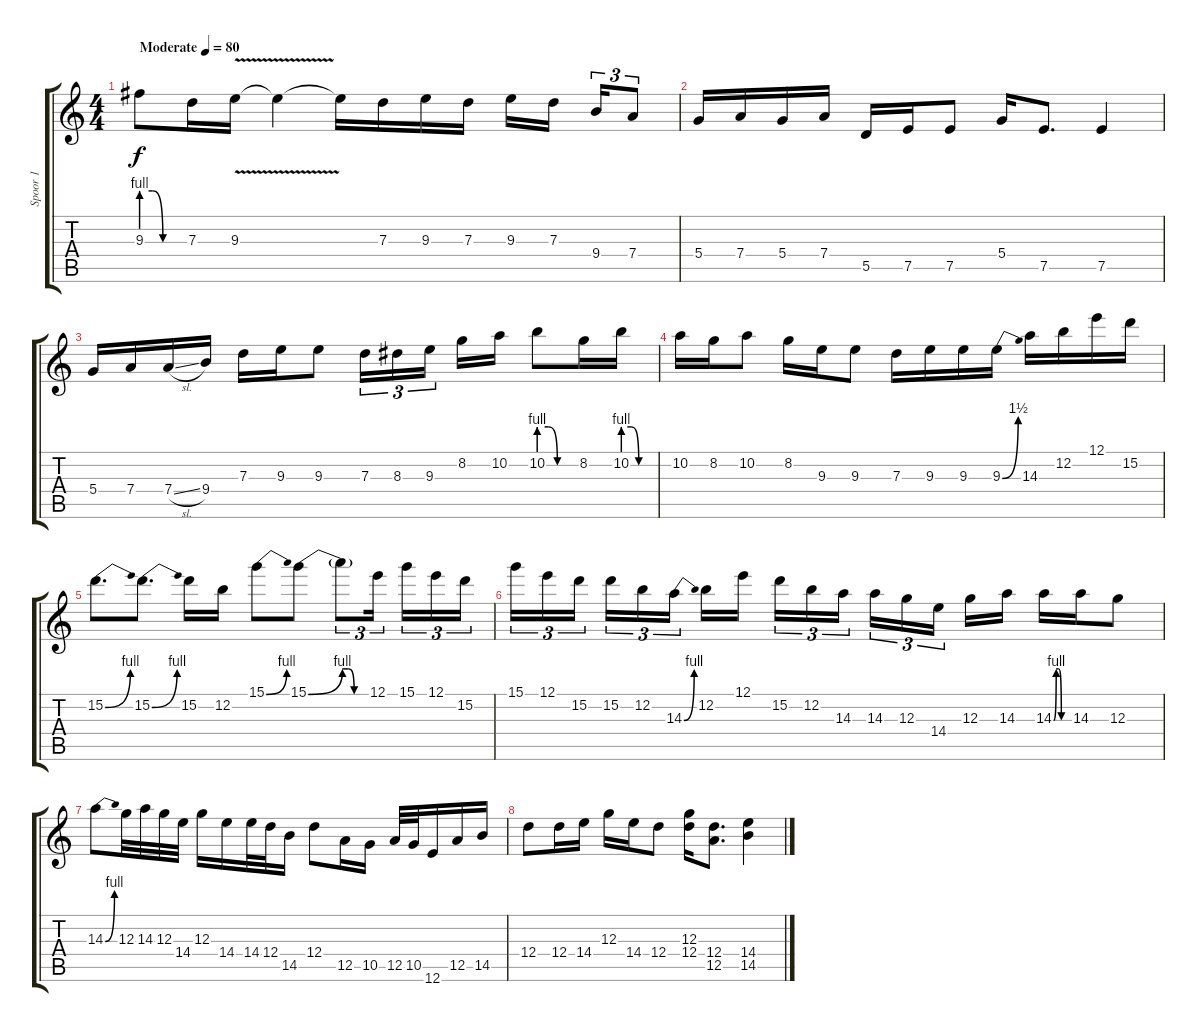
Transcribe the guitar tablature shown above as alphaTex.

\track ("Spoor 1" "Spoor 1") {instrument distortionguitar}
\staff {score tabs}
\tuning (E4 B3 G3 D3 A2 E2) {hide}
\ts (4 4)
\tempo (80 "Moderate")
\clef g2
\ks c
9.3{be (custom 0 4 15 4 30 0 60 0)}.8{dy f instrument distortionguitar} 7.3.16 9.3{v}.16 9.3{t}.4 9.3{t}.16 7.3.16 9.3.16 7.3.16 9.3.16 7.3.16{beam splitsecondary} 9.4.16{tu (3 2)} 7.4.8{tu (3 2)} |
5.4.16 7.4.16 5.4.16 7.4.16 5.5.16 7.5.16 7.5.8 5.4.16 7.5.8{d} 7.5.4 |
5.4.16 7.4.16 7.4{sl}.16 9.4.16 7.3.16 9.3.16 9.3.8 7.3.16{tu (3 2)} 8.3.16{tu (3 2)} 9.3.16{tu (3 2) beam splitsecondary} 8.2.16 10.2.16 10.2{be (custom 0 4 15 4 30 0 60 0)}.8 8.2.16 10.2{be (custom 0 4 15 4 30 0 60 0)}.16 |
10.2.16 8.2.16 10.2.8 8.2.16 9.3.16 9.3.8 7.3.16 9.3.16 9.3.16 9.3{be (bend 0 0 60 6)}.16 14.3.16 12.2.16 12.1.16 15.2.16 |
15.2{be (bend 0 0 60 4)}.8{d} 15.2{be (bend 0 0 60 4)}.8{d} 15.2.16 12.2.16 15.1{be (bend 0 0 60 4)}.8 15.1{be (bend 0 0 60 4)}.8 15.1{be (custom 0 4 15 4 30 0 60 0) t}.8{tu (3 2)} 12.1.16{tu (3 2) beam splitsecondary} 15.1.16{tu (3 2)} 12.1.16{tu (3 2)} 15.2.16{tu (3 2)} |
15.1.16{tu (3 2)} 12.1.16{tu (3 2)} 15.2.16{tu (3 2) beam splitsecondary} 15.2.16{tu (3 2)} 12.2.16{tu (3 2)} 14.3{be (bend 0 0 60 4)}.16{tu (3 2)} 12.2.16 12.1.16{beam splitsecondary} 15.2.16{tu (3 2)} 12.2.16{tu (3 2)} 14.3.16{tu (3 2)} 14.3.16{tu (3 2)} 12.3.16{tu (3 2)} 14.4.16{tu (3 2) beam splitsecondary} 12.3.16 14.3.16 14.3{be (custom 0 0 10 4 20 4 30 0 60 0)}.16 14.3.16 12.3.8 |
14.3{be (bend 0 0 60 4)}.8 12.3.32 14.3.32 12.3.32 14.4.32 12.3.16 14.4.16 14.4.32 12.4.32 14.5.16 12.4.8 12.5.16 10.5.16 12.5.32 10.5.32 12.6.16 12.5.16 14.5.16 |
12.4.8 12.4.16 14.4.16 12.3.16 14.4.16 12.4.8 (12.3 12.4).16 (12.4 12.5).8{d} (14.4 14.5).4
